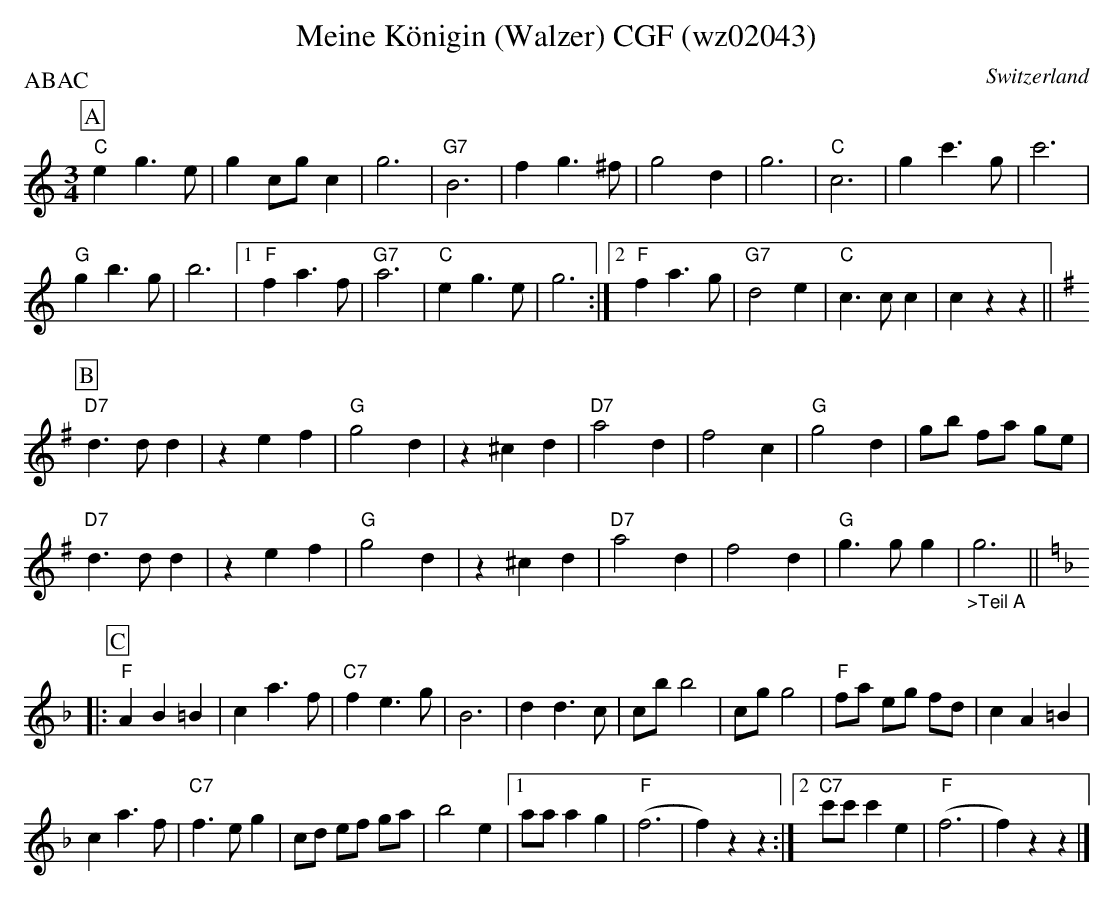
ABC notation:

X:1
T:Meine Königin (Walzer) CGF (wz02043)
P:ABAC
O:Switzerland
M:3/4
L:1/4
K:C major
[P:A] "C"eg>e | gc/g/c | g3 | "G7"B3 | fg>^f | g2d | g3 | "C"c3 | gc'>g | c'3 |
"G"gb>g | b3 |1 "F"fa>f | "G7"a3 | "C"eg>e | g3 :|2 "F"fa>g | "G7"d2e | "C"c>cc | czz || [P:B] [K:G]
"D7"d>dd | zef | "G"g2d | z^cd | "D7"a2d | f2c | "G"g2d | g/b/ f/a/ g/e/ |
"D7"d>dd | zef | "G"g2d | z^cd | "D7"a2d | f2d | "G"g>gg | "_>Teil A"g3 || [P:C]  [K:F]
|: "F"AB=B | ca>f | "C7"fe>g | B3 | dd>c | c/b/b2 | c/g/g2 | "F"f/a/ e/g/ f/d/ | cA=B |
ca>f | "C7"f>eg | c/d/ e/f/ g/a/ | b2e |1 a/a/ag | ("F"f3 | f)zz :|2 "C7"c'/c'/c'e | ("F"f3 | f)zz |]
